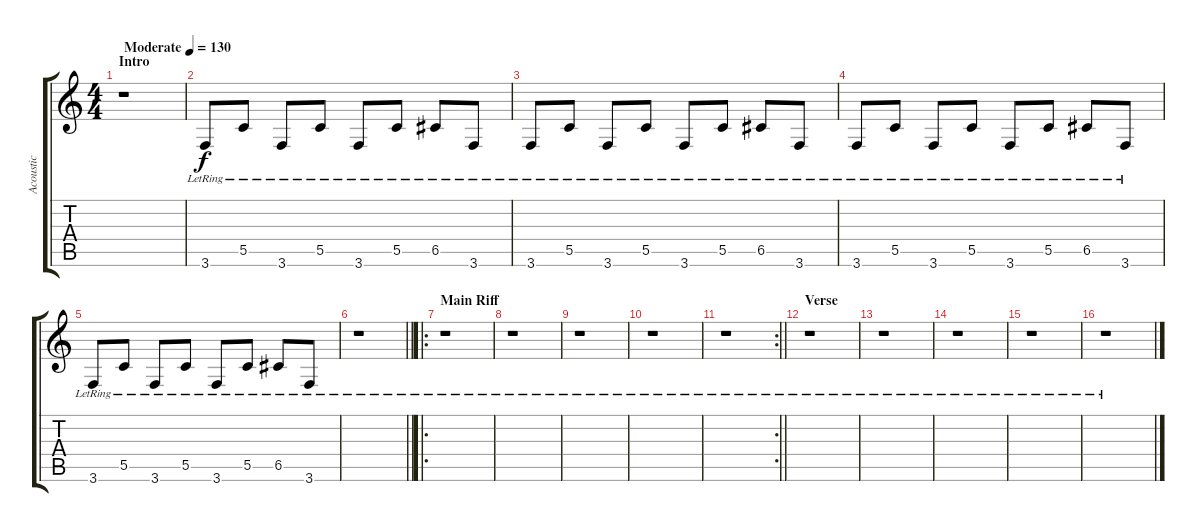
\track ("Acoustic" "Acoustic") {instrument acousticguitarsteel}
\staff {score tabs}
\tuning (D4 A3 F3 C3 G2 D2) {hide}
\ts (4 4)
\section ("" "Intro")
\tempo (130 "Moderate")
\clef g2
\ks c
r.1{dy f instrument acousticguitarsteel} |
3.6{lr}.8 5.5{lr}.8 3.6{lr}.8 5.5{lr}.8 3.6{lr}.8 5.5{lr}.8 6.5{lr}.8 3.6{lr}.8 |
3.6{lr}.8 5.5{lr}.8 3.6{lr}.8 5.5{lr}.8 3.6{lr}.8 5.5{lr}.8 6.5{lr}.8 3.6{lr}.8 |
3.6{lr}.8 5.5{lr}.8 3.6{lr}.8 5.5{lr}.8 3.6{lr}.8 5.5{lr}.8 6.5{lr}.8 3.6{lr}.8 |
3.6{lr}.8 5.5{lr}.8 3.6{lr}.8 5.5{lr}.8 3.6{lr}.8 5.5{lr}.8 6.5{lr}.8 3.6{lr}.8 |
\barLineRight lightlight
r.1 |
\ro
\section ("" "Main Riff")
r.1 |
r.1 |
r.1 |
r.1 |
\rc 2
\barLineRight lightlight
r.1 |
\section ("" "Verse")
r.1 |
r.1 |
r.1 |
r.1 |
r.1
